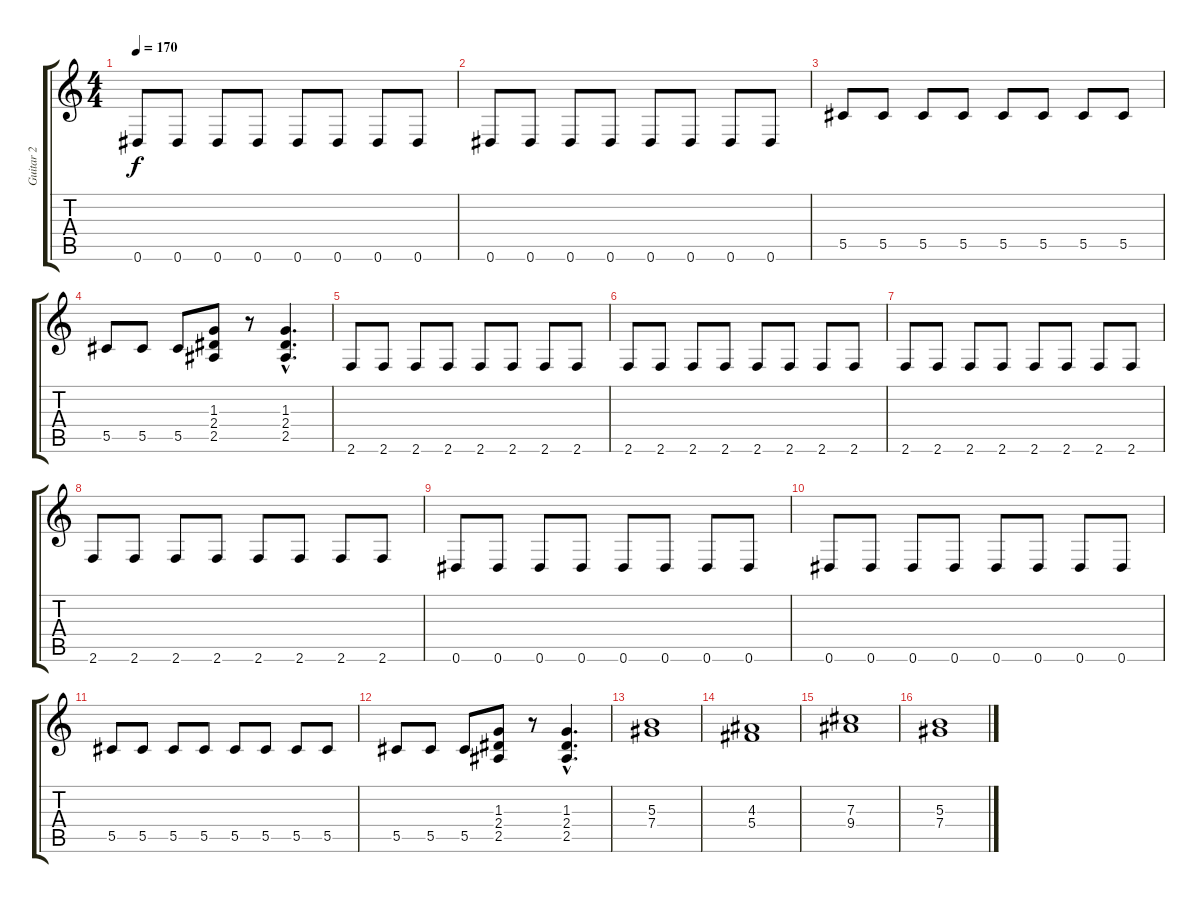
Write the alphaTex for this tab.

\track ("Guitar 2" "Guitar 2") {instrument distortionguitar}
\staff {score tabs}
\tuning (Eb4 Bb3 Gb3 Db3 Ab2 Eb2) {hide}
\ts (4 4)
\tempo 170
\clef g2
\ks c
0.6.8{dy f} 0.6.8 0.6.8 0.6.8 0.6.8 0.6.8 0.6.8 0.6.8 |
0.6.8 0.6.8 0.6.8 0.6.8 0.6.8 0.6.8 0.6.8 0.6.8 |
5.5.8 5.5.8 5.5.8 5.5.8 5.5.8 5.5.8 5.5.8 5.5.8 |
5.5.8 5.5.8 5.5.8 (1.3 2.4 2.5).8 r.8 (1.3{hac} 2.4{hac} 2.5{hac}).4{d} |
2.6.8 2.6.8 2.6.8 2.6.8 2.6.8 2.6.8 2.6.8 2.6.8 |
2.6.8 2.6.8 2.6.8 2.6.8 2.6.8 2.6.8 2.6.8 2.6.8 |
2.6.8 2.6.8 2.6.8 2.6.8 2.6.8 2.6.8 2.6.8 2.6.8 |
2.6.8 2.6.8 2.6.8 2.6.8 2.6.8 2.6.8 2.6.8 2.6.8 |
0.6.8 0.6.8 0.6.8 0.6.8 0.6.8 0.6.8 0.6.8 0.6.8 |
0.6.8 0.6.8 0.6.8 0.6.8 0.6.8 0.6.8 0.6.8 0.6.8 |
5.5.8 5.5.8 5.5.8 5.5.8 5.5.8 5.5.8 5.5.8 5.5.8 |
5.5.8 5.5.8 5.5.8 (1.3 2.4 2.5).8 r.8 (1.3{hac} 2.4{hac} 2.5{hac}).4{d} |
(5.3 7.4).1{volume 7} |
(4.3 5.4).1 |
(7.3 9.4).1 |
(5.3 7.4).1
